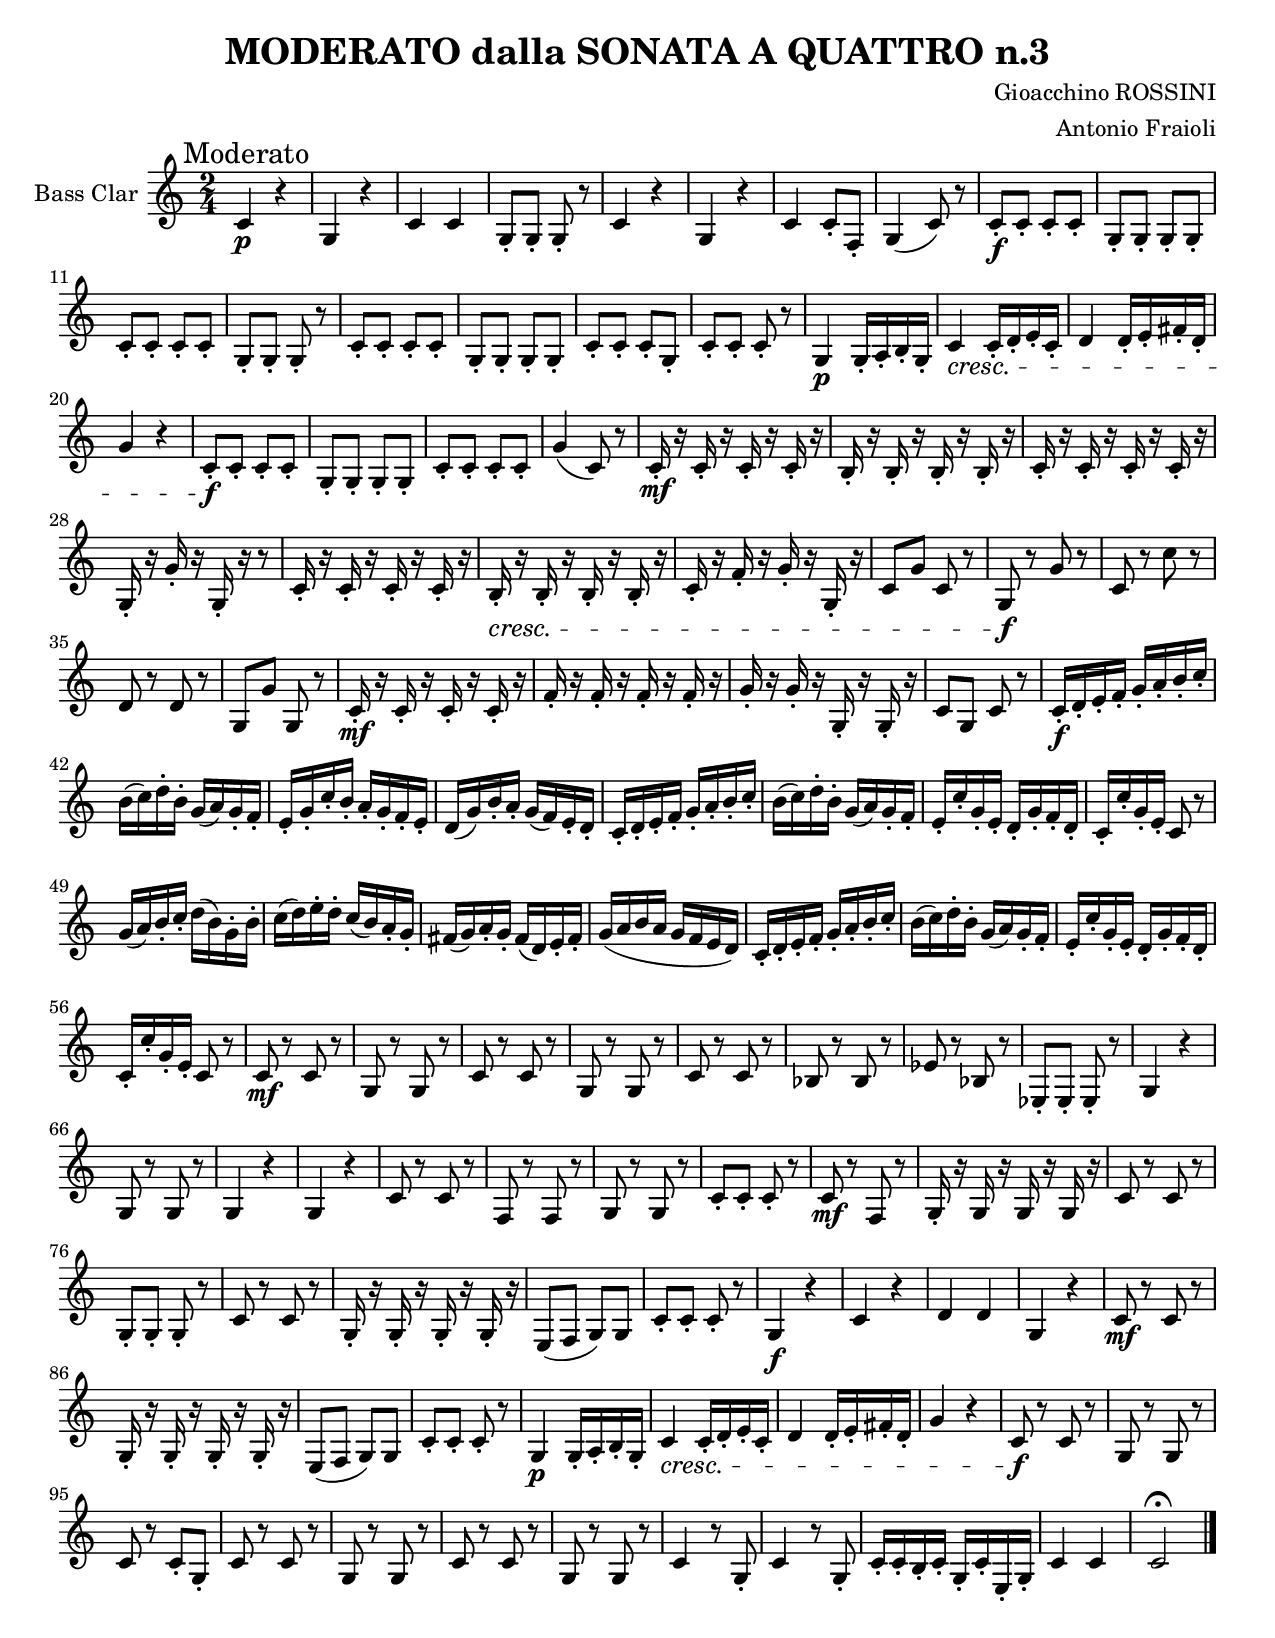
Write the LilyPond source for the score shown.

%{
    Comments
%}
\version "2.16.0"
\include "english.ly"

#(set-default-paper-size "letter" )

\paper {
    #(set-paper-size "letter")
    ragged-last-bottom = ##t
}



prefix = {
  \time 2/4
  \set Score.markFormatter = #format-mark-box-barnumbers
  \mark \markup { Moderato }
%%  \override Score.BarNumber #'break-visibility = #all-visible
  \override Score.BarNumber #'self-alignment-X = #0
  \override Score.BarNumber #'self-alignment-Y = #1
}

subMp = \markup { sub \dynamic mp }
ten = \markup { \italic ten }


%
% Define the parts.
%

clarBass = {
  c4\p r4 | g4 r4 | c4 c4 | g8-. g8-. g8-. r8 | c4 r4 | g4 r4 | c4 c8-. f,-. |
  g4( c8) r8 | c8-.\f c-. c-. c-. |
  % Bar 10
  g-. g-. g-. g-. | c-. c-. c-. c-. | g-. g-. g-. r | c-. c-. c-. c-. | 
  g-. g-. g-. g-. | c-. c-. c-. g-. | c-. c-. c-. r | g4\p g16-. a-. b-. g-. |
  % Bar 18
  c4\cresc c16-. d-. e-. c-. | d4 d16-. e-. fs-. d-. | g4 r4 |
  c,8-.\f c-. c-. c-. | g-. g-. g-. g-. | c-. c-. c-. c-. | g'4( c,8) r8 |
  % Bar 25
  c16-.\mf r c-. r c-. r c-. r | b-. r b-. r b-. r b-. r |
  c-. r c-. r c-. r c-. r | g-. r g'-. r g,-. r r8 |
  % Bar 29
  c16-. r c-. r c-. r c-. r | b-.\cresc r b-. r b-. r b-. r |
  c-. r f-. r g-. r g,-. r | c8 g' c, r | g\f r g' r | c, r c' r |
  % Bar 35
  d,8 r d r | g, g' g, r | c16-.\mf r c-. r c-. r c-. r |
  f-. r f-. r f-. r f-. r | g-. r g-. r g,-. r g-. r | c8 g c r |
  % Bar 41
  c16-.\f d-. e-. f-. g-. a-. b-. c-. | b( c) d-. b-. g( a) g-. f-. |
  e-. g-. c-. b-. a-. g-. f-. e-. | d( g) b-. a-. g( f) e-. d-. |
  c-. d-. e-. f-. g-. a-. b-. c-. | 
  % Bar 46
  b( c) d-. b-. g( a) g-. f-. | e-. c'-. g-. e-. d-. g-. f-. d-. | 
  c-. c'-. g-. e-. c8 r8 | g'16( a) b-. c-. d( b) g-. b-. |
  c( d) e-. d-. c( b) a-. g-. |
  % Bar 51 - page 2
  fs16( g) a-. g-. fs( d) e-. fs-. | g( a b a g f e d) |
  c-. d-. e-. f-. g-. a-. b-. c-. | b( c) d-. b-. g( a) g-. f-. |
  e-. c'-. g-. e-. d-. g-. f-. d-. |
  % Bar 56
  c-. c'-. g-. e-. c8 r8 | c8\mf r c r | g r g r | c r c r | g r g r |
  c r c r | bf r bf r |
  % Bar 63
  ef8 r bf r | ef,-. ef-. ef-. r | g4 r4 | g8 r g r | g4 r | g4 r |
  c8 r c r | f, r f r | g r g r |
  % Bar 72
  c8-. c-. c-. r | c\mf r f, r | g16-. r g r g r g r | c8 r c8 r |
  g8-. g-. g-. r | c8 r c r |
  % Bar 78
  g16-. r g-. r g-. r g-. r | e8( f g) g | c-. c-. c-. r |
  g4\f r | c r | d d | g, r | c8\mf r c r |
  % Bar 86
  g16-. r g-. r g-. r g-. r | e8( f g) g | c-. c-. c-. r |
  g4\p g16-. a-. b-. g-. | c4\cresc c16-. d-. e-. c-. | d4 d16-. e-. fs-. d-. |
  % Bar 92
  g4 r | c,8\f r c r | g r g r | c r c-. g-. | c8 r c r | g r g r | c r c r |
  % Bar 99
  g r g r | c4 r8 g-. | c4 r8 g-. | c16-. c-. b-. c-. g-. c-. e,-. g-. | 
  c4 c4 | c2\fermata | \bar "|."
}




% Bass Clarinet

bassClar = \relative c' {
  \set Staff.instrumentName = #"Bass Clar "
  \set Staff.shortInstrumentName = #""
  \set Staff.midiInstrument = #"clarinet"

  \clef treble \key c \major
  \prefix
  \relative c' \clarBass
}



\header {
    title = "MODERATO dalla SONATA A QUATTRO n.3"
    composer = "Gioacchino ROSSINI"
    arranger = "Antonio Fraioli"
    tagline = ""
}




%
% Define the things that print.
%

\score {
  \new Staff \bassClar 
  \midi { 
    \context { 
      \Score tempoWholesPerMinute = #(ly:make-moment 160 8) 
    }
  }
  \layout { }
}

